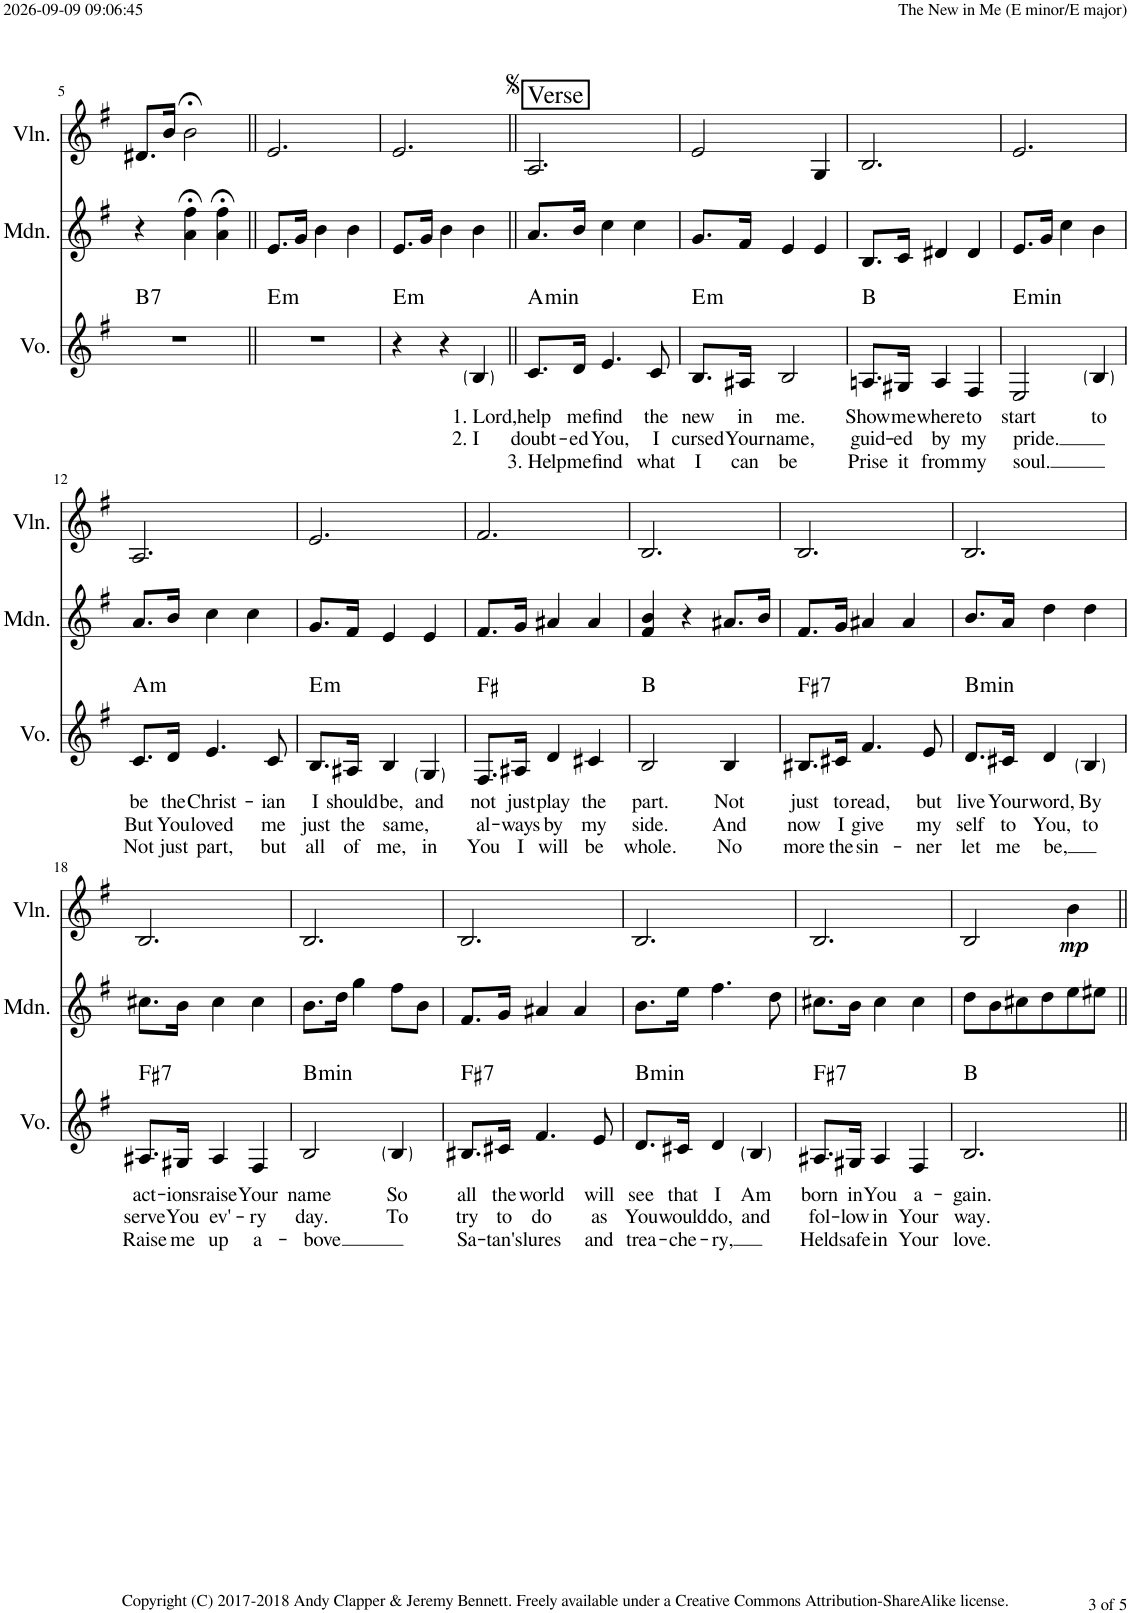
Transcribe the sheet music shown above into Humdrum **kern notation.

**kern	**text	**text	**text	**harte	**kern	**kern	**dynam
*part3	*part3	*part3	*part3	*part3	*part2	*part1	*part1
*staff3	*staff3	*staff3	*staff3	*	*staff2	*staff1	*staff1
*I"Voice	*	*	*	*	*I"Mandolin	*I"Violin	*
*I'Vo.	*	*	*	*	*I'Mdn.	*I'Vln.	*
!!LO:PB:g=z
*clefG2	*	*	*	*	*clefG2	*clefG2	*
*k[f#]	*	*	*	*	*k[f#]	*k[f#]	*
*M3/4	*	*	*	*	*M3/4	*M3/4	*
=5	=5	=5	=5	=5	=5	=5	=5
!	!	!	!	!LO:H:kt=7	!	!	!
2.r	.	.	.	B:7	4r	8.d#X/L	.
.	.	.	.	.	.	16b/Jk	.
.	.	.	.	.	4a\;< 4ff#\;<	2b;<\	.
.	.	.	.	.	4a\;< 4ff#\;<	.	.
=6||	=6||	=6||	=6||	=6||	=6||	=6||	=6||
!	!	!	!	!LO:H:kt=m	!	!	!
2.r	.	.	.	E:min	8.e/L	2.e/	.
.	.	.	.	.	16g/Jk	.	.
.	.	.	.	.	4b\	.	.
.	.	.	.	.	4b\	.	.
=7	=7	=7	=7	=7	=7	=7	=7
!	!	!	!	!LO:H:kt=m	!	!	!
4r	.	.	.	E:min	8.e/L	2.e/	.
.	.	.	.	.	16g/Jk	.	.
4r	.	.	.	.	4b\	.	.
!	!LO:LY:b	!LO:LY:b	!	!	!	!	!
4B/	1. Lord,	2. I	.	.	4b\	.	.
=8||	=8||	=8||	=8||	=8||	=8||	=8||	=8||
!	!	!	!	!	!	!LO:TX:a:t=Verse	!
!	!LO:LY:b	!LO:LY:b	!LO:LY:b	!LO:H:kt=min	!	!	!
8.c/L	help	doubt-	3. Help	A:min	8.a/L	2.A/	.
!	!LO:LY:b	!LO:LY:b	!LO:LY:b	!	!	!	!
16d/Jk	me	-ed	me	.	16b/Jk	.	.
!	!LO:LY:b	!LO:LY:b	!LO:LY:b	!	!	!	!
4.e/	find	You,	find	.	4cc\	.	.
.	.	.	.	.	4cc\	.	.
!	!LO:LY:b	!LO:LY:b	!LO:LY:b	!	!	!	!
8c/	the	I	what	.	.	.	.
=9	=9	=9	=9	=9	=9	=9	=9
!	!LO:LY:b	!LO:LY:b	!LO:LY:b	!LO:H:kt=m	!	!	!
8.B/L	new	cursed	I	E:min	8.g/L	2e/	.
!	!LO:LY:b	!LO:LY:b	!LO:LY:b	!	!	!	!
16A#X/Jk	in	Your	can	.	16f#/Jk	.	.
!	!LO:LY:b	!LO:LY:b	!LO:LY:b	!	!	!	!
2B/	me.	name,	be	.	4e/	.	.
.	.	.	.	.	4e/	4G/	.
=10	=10	=10	=10	=10	=10	=10	=10
!	!LO:LY:b	!LO:LY:b	!LO:LY:b	!	!	!	!
8.An/L	Show	guid-	Prise	B:maj	8.B/L	2.B/	.
!	!LO:LY:b	!LO:LY:b	!LO:LY:b	!	!	!	!
16G#X/Jk	me	-ed	it	.	16c/Jk	.	.
!	!LO:LY:b	!LO:LY:b	!LO:LY:b	!	!	!	!
4A/	where	by	from	.	4d#X/	.	.
!	!LO:LY:b	!LO:LY:b	!LO:LY:b	!	!	!	!
4F#/	to	my	my	.	4d#/	.	.
=11	=11	=11	=11	=11	=11	=11	=11
!	!LO:LY:b	!LO:LY:b	!LO:LY:b	!LO:H:kt=min	!	!	!
2E/	start	pride.	soul.	E:min	8.e/L	2.e/	.
.	.	.	.	.	16g/Jk	.	.
.	.	.	.	.	4cc\	.	.
!	!LO:LY:b	!	!	!	!	!	!
4B/	to	.	.	.	4b\	.	.
!!LO:LB:g=z
=12	=12	=12	=12	=12	=12	=12	=12
!	!LO:LY:b	!LO:LY:b	!LO:LY:b	!LO:H:kt=m	!	!	!
8.c/L	be	But	Not	A:min	8.a/L	2.A/	.
!	!LO:LY:b	!LO:LY:b	!LO:LY:b	!	!	!	!
16d/Jk	the	You	just	.	16b/Jk	.	.
!	!LO:LY:b	!LO:LY:b	!LO:LY:b	!	!	!	!
4.e/	Christ-	loved	part,	.	4cc\	.	.
.	.	.	.	.	4cc\	.	.
!	!LO:LY:b	!LO:LY:b	!LO:LY:b	!	!	!	!
8c/	-ian	me	but	.	.	.	.
=13	=13	=13	=13	=13	=13	=13	=13
!	!LO:LY:b	!LO:LY:b	!LO:LY:b	!LO:H:kt=m	!	!	!
8.B/L	I	just	all	E:min	8.g/L	2.e/	.
!	!LO:LY:b	!LO:LY:b	!LO:LY:b	!	!	!	!
16A#X/Jk	should	the	of	.	16f#/Jk	.	.
!	!LO:LY:b	!LO:LY:b	!LO:LY:b	!	!	!	!
4B/	be,	same,	me,	.	4e/	.	.
!	!LO:LY:b	!	!LO:LY:b	!	!	!	!
4G/	and	.	in	.	4e/	.	.
=14	=14	=14	=14	=14	=14	=14	=14
!	!LO:LY:b	!LO:LY:b	!LO:LY:b	!	!	!	!
8.F#/L	not	al-	You	F#:maj	8.f#/L	2.f#/	.
!	!LO:LY:b	!LO:LY:b	!LO:LY:b	!	!	!	!
16A#X/Jk	just	-ways	I	.	16g/Jk	.	.
!	!LO:LY:b	!LO:LY:b	!LO:LY:b	!	!	!	!
4d/	play	by	will	.	4a#X/	.	.
!	!LO:LY:b	!LO:LY:b	!LO:LY:b	!	!	!	!
4c#X/	the	my	be	.	4a#/	.	.
=15	=15	=15	=15	=15	=15	=15	=15
!	!LO:LY:b	!LO:LY:b	!LO:LY:b	!	!	!	!
2B/	part.	side.	whole.	B:maj	4f#/ 4b/	2.B/	.
.	.	.	.	.	4r	.	.
!	!LO:LY:b	!LO:LY:b	!LO:LY:b	!	!	!	!
4B/	Not	And	No	.	8.a#X/L	.	.
.	.	.	.	.	16b/Jk	.	.
=16	=16	=16	=16	=16	=16	=16	=16
!	!LO:LY:b	!LO:LY:b	!LO:LY:b	!LO:H:kt=7	!	!	!
8.B#X/L	just	now	more	F#:7	8.f#/L	2.B/	.
!	!LO:LY:b	!LO:LY:b	!LO:LY:b	!	!	!	!
16c#X/Jk	to	I	the	.	16g/Jk	.	.
!	!LO:LY:b	!LO:LY:b	!LO:LY:b	!	!	!	!
4.f#/	read,	give	sin-	.	4a#X/	.	.
.	.	.	.	.	4a#/	.	.
!	!LO:LY:b	!LO:LY:b	!LO:LY:b	!	!	!	!
8e/	but	my	-ner	.	.	.	.
=17	=17	=17	=17	=17	=17	=17	=17
!	!LO:LY:b	!LO:LY:b	!LO:LY:b	!LO:H:kt=min	!	!	!
8.d/L	live	self	let	B:min	8.b/L	2.B/	.
!	!LO:LY:b	!LO:LY:b	!LO:LY:b	!	!	!	!
16c#X/Jk	Your	to	me	.	16a/Jk	.	.
!	!LO:LY:b	!LO:LY:b	!LO:LY:b	!	!	!	!
4d/	word,	You,	be,	.	4dd\	.	.
!	!LO:LY:b	!LO:LY:b	!	!	!	!	!
4B/	By	to	.	.	4dd\	.	.
!!LO:LB:g=z
=18	=18	=18	=18	=18	=18	=18	=18
!	!LO:LY:b	!LO:LY:b	!LO:LY:b	!LO:H:kt=7	!	!	!
8.A#X/L	act-	serve	Raise	F#:7	8.cc#X\L	2.B/	.
!	!LO:LY:b	!LO:LY:b	!LO:LY:b	!	!	!	!
16G#X/Jk	-ions	You	me	.	16b\Jk	.	.
!	!LO:LY:b	!LO:LY:b	!LO:LY:b	!	!	!	!
4A#/	raise	ev'-	up	.	4cc#\	.	.
!	!LO:LY:b	!LO:LY:b	!LO:LY:b	!	!	!	!
4F#/	Your	-ry	a-	.	4cc#\	.	.
=19	=19	=19	=19	=19	=19	=19	=19
!	!LO:LY:b	!LO:LY:b	!LO:LY:b	!LO:H:kt=min	!	!	!
2B/	name	day.	-bove	B:min	8.b\L	2.B/	.
.	.	.	.	.	16dd\Jk	.	.
.	.	.	.	.	4gg\	.	.
!	!LO:LY:b	!LO:LY:b	!	!	!	!	!
4B/	So	To	.	.	8ff#\L	.	.
.	.	.	.	.	8b\J	.	.
=20	=20	=20	=20	=20	=20	=20	=20
!	!LO:LY:b	!LO:LY:b	!LO:LY:b	!LO:H:kt=7	!	!	!
8.B#X/L	all	try	Sa-	F#:7	8.f#/L	2.B/	.
!	!LO:LY:b	!LO:LY:b	!LO:LY:b	!	!	!	!
16c#X/Jk	the	to	-tan's	.	16g/Jk	.	.
!	!LO:LY:b	!LO:LY:b	!LO:LY:b	!	!	!	!
4.f#/	world	do	lures	.	4a#X/	.	.
.	.	.	.	.	4a#/	.	.
!	!LO:LY:b	!LO:LY:b	!LO:LY:b	!	!	!	!
8e/	will	as	and	.	.	.	.
=21	=21	=21	=21	=21	=21	=21	=21
!	!LO:LY:b	!LO:LY:b	!LO:LY:b	!LO:H:kt=min	!	!	!
8.d/L	see	You	trea-	B:min	8.b\L	2.B/	.
!	!LO:LY:b	!LO:LY:b	!LO:LY:b	!	!	!	!
16c#X/Jk	that	would	-che-	.	16ee\Jk	.	.
!	!LO:LY:b	!LO:LY:b	!LO:LY:b	!	!	!	!
4d/	I	do,	-ry,	.	4.ff#\	.	.
!	!LO:LY:b	!LO:LY:b	!	!	!	!	!
4B/	Am	and	.	.	.	.	.
.	.	.	.	.	8dd\	.	.
=22	=22	=22	=22	=22	=22	=22	=22
!	!LO:LY:b	!LO:LY:b	!LO:LY:b	!LO:H:kt=7	!	!	!
8.A#X/L	born	fol-	Held	F#:7	8.cc#X\L	2.B/	.
!	!LO:LY:b	!LO:LY:b	!LO:LY:b	!	!	!	!
16G#X/Jk	in	-low	safe	.	16b\Jk	.	.
!	!LO:LY:b	!LO:LY:b	!LO:LY:b	!	!	!	!
4A#/	You	in	in	.	4cc#\	.	.
!	!LO:LY:b	!LO:LY:b	!LO:LY:b	!	!	!	!
4F#/	a-	Your	Your	.	4cc#\	.	.
=23	=23	=23	=23	=23	=23	=23	=23
!	!LO:LY:b	!LO:LY:b	!LO:LY:b	!	!	!	!
2.B/	-gain.	way.	love.	B:maj	8dd\L	2B/	.
.	.	.	.	.	8b\	.	.
.	.	.	.	.	8cc#X\	.	.
.	.	.	.	.	8dd\	.	.
!	!	!	!	!	!	!	!LO:DY:b
.	.	.	.	.	8ee\	4b\	mp
.	.	.	.	.	8ee#X\J	.	.
=||	=||	=||	=||	=||	=||	=||	=||
*-	*-	*-	*-	*-	*-	*-	*-
